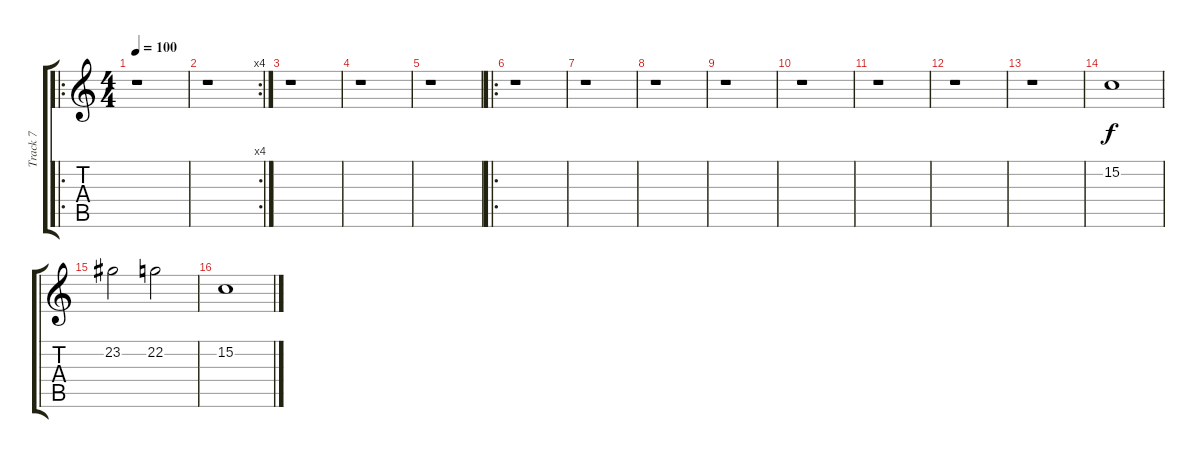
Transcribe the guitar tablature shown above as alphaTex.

\track ("Track 7" "Track 7") {instrument choiraahs}
\staff {score tabs}
\tuning (D4 A3 F3 C3 G2 C2) {hide}
\ro
\ts (4 4)
\tempo 100
\clef g2
\ks c
r.1{dy f} |
\rc 4
r.1 |
r.1 |
r.1 |
r.1 |
\ro
r.1 |
r.1 |
r.1 |
r.1 |
r.1 |
r.1 |
r.1 |
r.1 |
15.2.1 |
23.2.2 22.2.2 |
15.2.1
